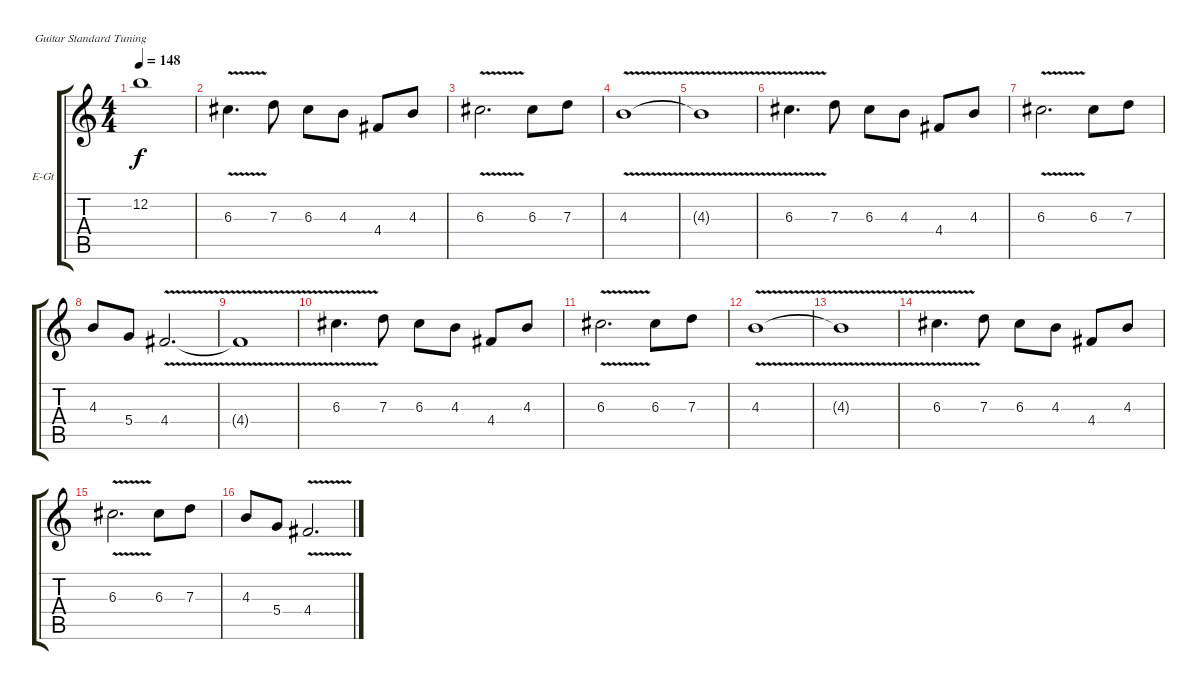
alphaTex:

\bracketExtendMode groupsimilarinstruments
\firstSystemTrackNameOrientation horizontal
\otherSystemsTrackNameOrientation horizontal
\track ("Guitar 3" "E-Gt") {instrument distortionguitar}
\staff {score tabs}
\tuning (E4 B3 G3 D3 A2 E2)
\ts (4 4)
\tempo 148
\clef g2
\ks c
12.2{t}.1{dy f} |
6.3{v}.4{d} 7.3.8 6.3.8 4.3.8 4.4.8 4.3.8 |
6.3{v}.2{d} 6.3.8 7.3.8 |
4.3{v}.1 |
4.3{v t}.1 |
6.3{v}.4{d} 7.3.8 6.3.8 4.3.8 4.4.8 4.3.8 |
6.3{v}.2{d} 6.3.8 7.3.8 |
4.3.8 5.4.8 4.4{v}.2{d} |
4.4{v t}.1 |
6.3{v}.4{d} 7.3.8 6.3.8 4.3.8 4.4.8 4.3.8 |
6.3{v}.2{d} 6.3.8 7.3.8 |
4.3{v}.1 |
4.3{v t}.1 |
6.3{v}.4{d} 7.3.8 6.3.8 4.3.8 4.4.8 4.3.8 |
6.3{v}.2{d} 6.3.8 7.3.8 |
4.3.8 5.4.8 4.4{v}.2{d}
